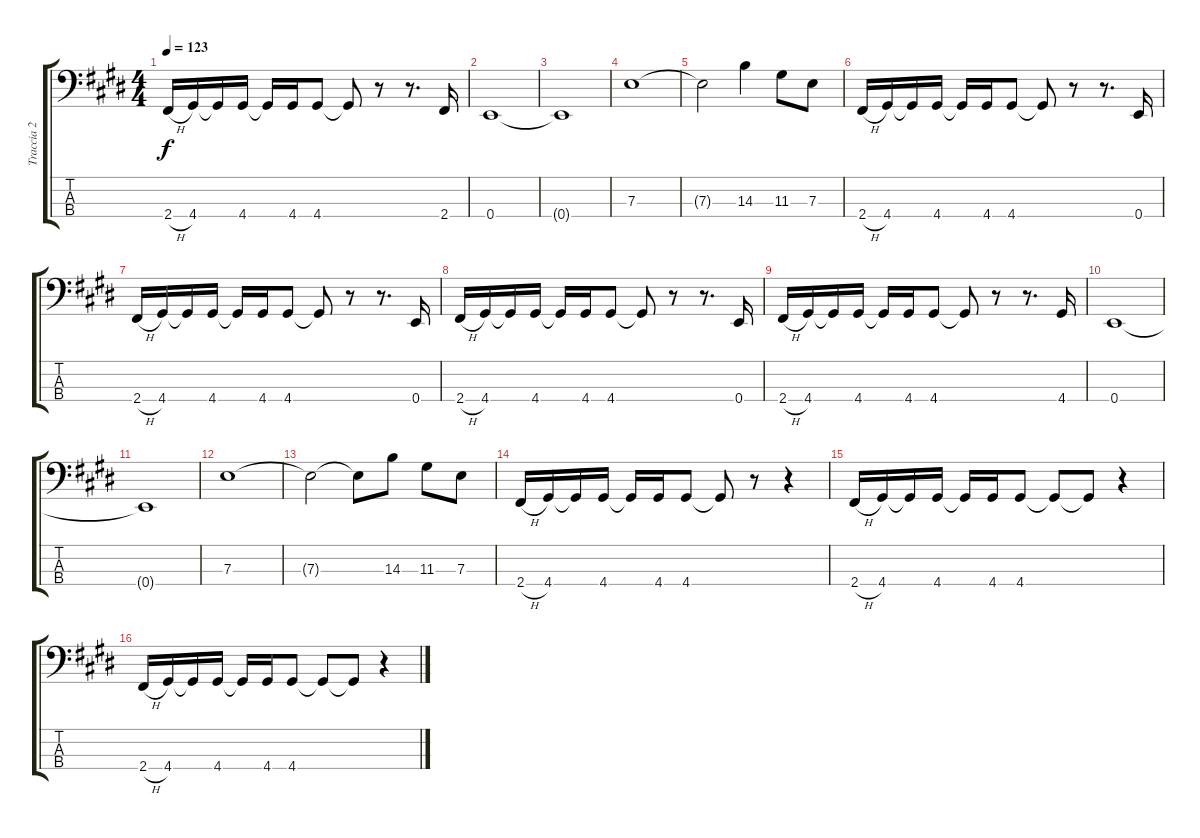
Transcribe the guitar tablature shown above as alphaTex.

\track ("Traccia 2" "Traccia 2") {instrument electricbassfinger}
\staff {score tabs}
\tuning (G2 D2 A1 E1) {hide}
\ts (4 4)
\tempo 123
\clef f4
\ks e
2.4{h}.16{dy f} 4.4.16 4.4{t}.16 4.4.16 4.4{t}.16 4.4.16 4.4.8 4.4{t}.8 r.8 r.8{d} 2.4.16 |
0.4.1 |
0.4{t}.1 |
7.3.1 |
7.3{t}.2 14.3.4 11.3.8 7.3.8 |
2.4{h}.16 4.4.16 4.4{t}.16 4.4.16 4.4{t}.16 4.4.16 4.4.8 4.4{t}.8 r.8 r.8{d} 0.4.16 |
2.4{h}.16 4.4.16 4.4{t}.16 4.4.16 4.4{t}.16 4.4.16 4.4.8 4.4{t}.8 r.8 r.8{d} 0.4.16 |
2.4{h}.16 4.4.16 4.4{t}.16 4.4.16 4.4{t}.16 4.4.16 4.4.8 4.4{t}.8 r.8 r.8{d} 0.4.16 |
2.4{h}.16 4.4.16 4.4{t}.16 4.4.16 4.4{t}.16 4.4.16 4.4.8 4.4{t}.8 r.8 r.8{d} 4.4.16 |
0.4.1 |
0.4{t}.1 |
7.3.1 |
7.3{t}.2 7.3{t}.8 14.3.8 11.3.8 7.3.8 |
2.4{h}.16 4.4.16 4.4{t}.16 4.4.16 4.4{t}.16 4.4.16 4.4.8 4.4{t}.8 r.8 r.4 |
2.4{h}.16 4.4.16 4.4{t}.16 4.4.16 4.4{t}.16 4.4.16 4.4.8 4.4{t}.8 4.4{t}.8 r.4 |
2.4{h}.16 4.4.16 4.4{t}.16 4.4.16 4.4{t}.16 4.4.16 4.4.8 4.4{t}.8 4.4{t}.8 r.4
